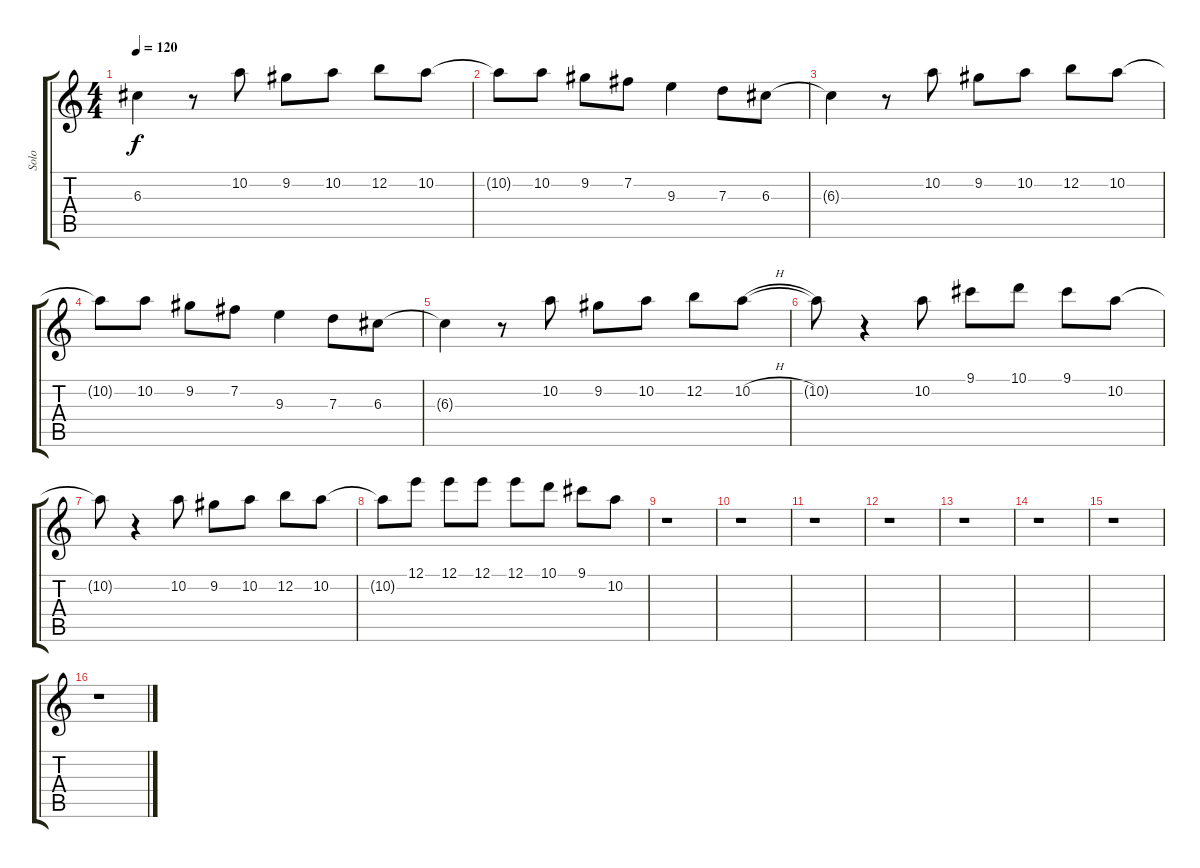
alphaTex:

\track ("Solo" "Solo") {instrument distortionguitar}
\staff {score tabs}
\tuning (E4 B3 G3 D3 A2 E2) {hide}
\ts (4 4)
\tempo 120
\clef g2
\ks c
6.3{t}.4{dy f} r.8 10.2.8 9.2.8 10.2.8 12.2.8 10.2.8 |
10.2{t}.8 10.2.8 9.2.8 7.2.8 9.3.4 7.3.8 6.3.8 |
6.3{t}.4 r.8 10.2.8 9.2.8 10.2.8 12.2.8 10.2.8 |
10.2{t}.8 10.2.8 9.2.8 7.2.8 9.3.4 7.3.8 6.3.8 |
6.3{t}.4 r.8 10.2.8 9.2.8 10.2.8 12.2.8 10.2{h}.8 |
10.2{t}.8 r.4 10.2.8 9.1.8 10.1.8 9.1.8 10.2.8 |
10.2{t}.8 r.4 10.2.8 9.2.8 10.2.8 12.2.8 10.2.8 |
10.2{t}.8 12.1.8 12.1.8 12.1.8 12.1.8 10.1.8 9.1.8 10.2.8 |
r.1 |
r.1 |
r.1 |
r.1 |
r.1 |
r.1 |
r.1 |
r.1
